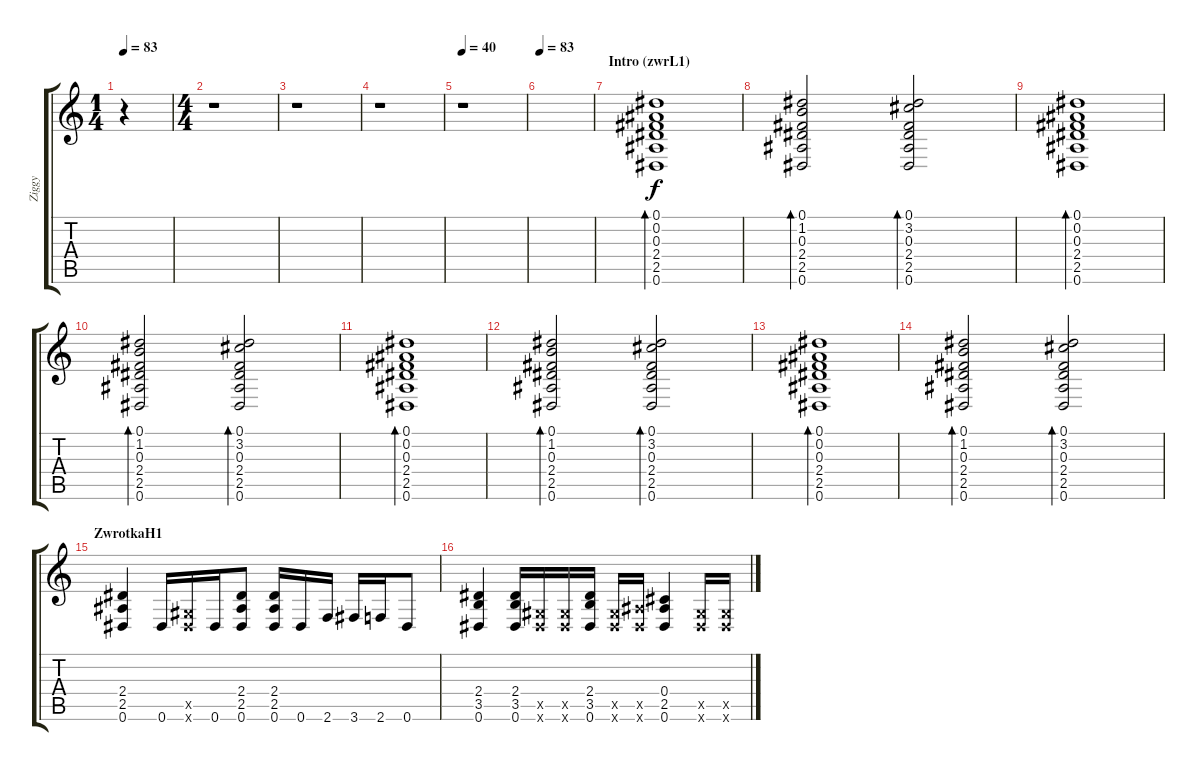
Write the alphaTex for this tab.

\track ("Ziggy" "Ziggy") {instrument overdrivenguitar}
\staff {score tabs}
\tuning (Eb4 Bb3 Gb3 Db3 Ab2 Eb2) {hide}
\ts (1 4)
\tempo 83
\tempo 60
\tempo 83
\clef g2
\ks c
r.4{dy f instrument overdrivenguitar} |
\ts (4 4)
r.1 |
r.1 |
r.1 |
\tempo 40
r.1 |
\tempo 83
|
\section ("" "Intro (zwrL1)")
(0.1 0.2 0.3 2.4 2.5 0.6).1{bd 120 volume 11 instrument acousticguitarsteel} |
(0.1 1.2 0.3 2.4 2.5 0.6).2{bd 120} (0.1 3.2 0.3 2.4 2.5 0.6).2{bd 120} |
(0.1 0.2 0.3 2.4 2.5 0.6).1{bd 120} |
(0.1 1.2 0.3 2.4 2.5 0.6).2{bd 120} (0.1 3.2 0.3 2.4 2.5 0.6).2{bd 120} |
(0.1 0.2 0.3 2.4 2.5 0.6).1{bd 120} |
(0.1 1.2 0.3 2.4 2.5 0.6).2{bd 120} (0.1 3.2 0.3 2.4 2.5 0.6).2{bd 120} |
(0.1 0.2 0.3 2.4 2.5 0.6).1{bd 120} |
(0.1 1.2 0.3 2.4 2.5 0.6).2{bd 120} (0.1 3.2 0.3 2.4 2.5 0.6).2{bd 120} |
\section ("" "ZwrotkaH1")
(2.4 2.5 0.6).4{volume 16 instrument overdrivenguitar} 0.6.16 (0.5{x} 0.6{x}).16 0.6.16 (2.4 2.5 0.6).8 (2.4 2.5 0.6).16 0.6.16 2.6.16 3.6.16 2.6.16 0.6.8 |
(2.4 3.5 0.6).4 (2.4 3.5 0.6).16 (0.5{x} 0.6{x}).16 (0.5{x} 0.6{x}).16 (2.4 3.5 0.6).16 (0.5{x} 0.6{x}).16 (2.5{x} 0.6{x}).16 (0.4 2.5 0.6).4 (0.5{x} 0.6{x}).16 (0.5{x} 0.6{x}).16
